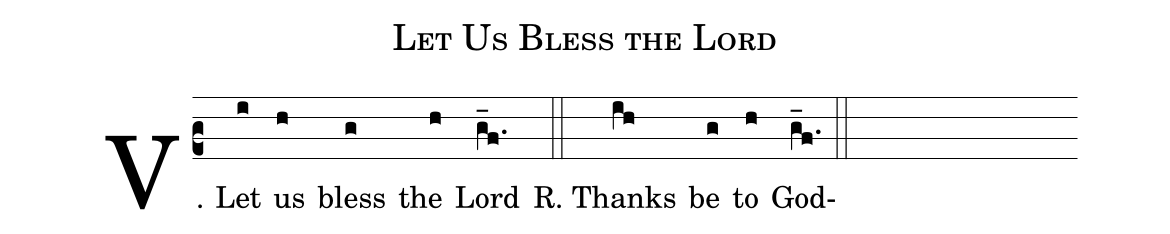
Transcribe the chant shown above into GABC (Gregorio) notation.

name: Let Us Bless the Lord;
%%
(c2) V. Let(i) us(h) bless(g) the(h) Lord(g_f.)(::)
R. Thanks(ih) be(g) to(h) God(g_f.)(::)
